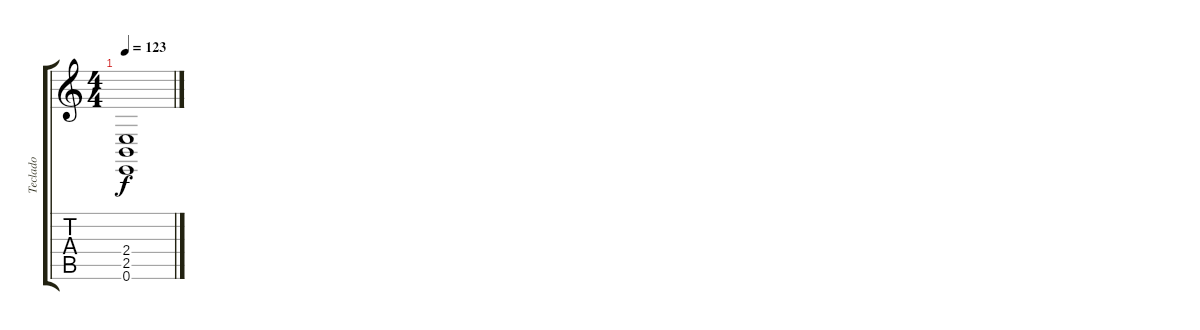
\track ("Teclado" "Teclado") {instrument drawbarorgan}
\staff {score tabs}
\tuning (E4 B3 G3 D3 A2 E2) {hide}
\ts (4 4)
\tempo 123
\clef g2
\ks c
(2.4 2.5 0.6).1{dy f}
